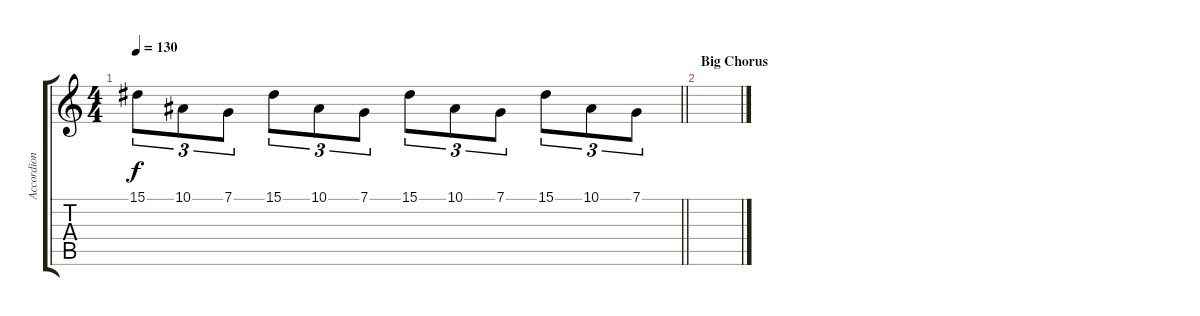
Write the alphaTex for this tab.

\track ("Accordion" "Accordion") {instrument accordion}
\staff {score tabs}
\tuning (C4 G3 Eb3 Bb2 F2 C2) {hide}
\ts (4 4)
\tempo 130
\clef g2
\barLineRight lightlight
\ks c
15.1.8{tu (3 2) dy f} 10.1.8{tu (3 2)} 7.1.8{tu (3 2)} 15.1.8{tu (3 2)} 10.1.8{tu (3 2)} 7.1.8{tu (3 2)} 15.1.8{tu (3 2)} 10.1.8{tu (3 2)} 7.1.8{tu (3 2)} 15.1.8{tu (3 2)} 10.1.8{tu (3 2)} 7.1.8{tu (3 2)} |
\section ("" "Big Chorus")
